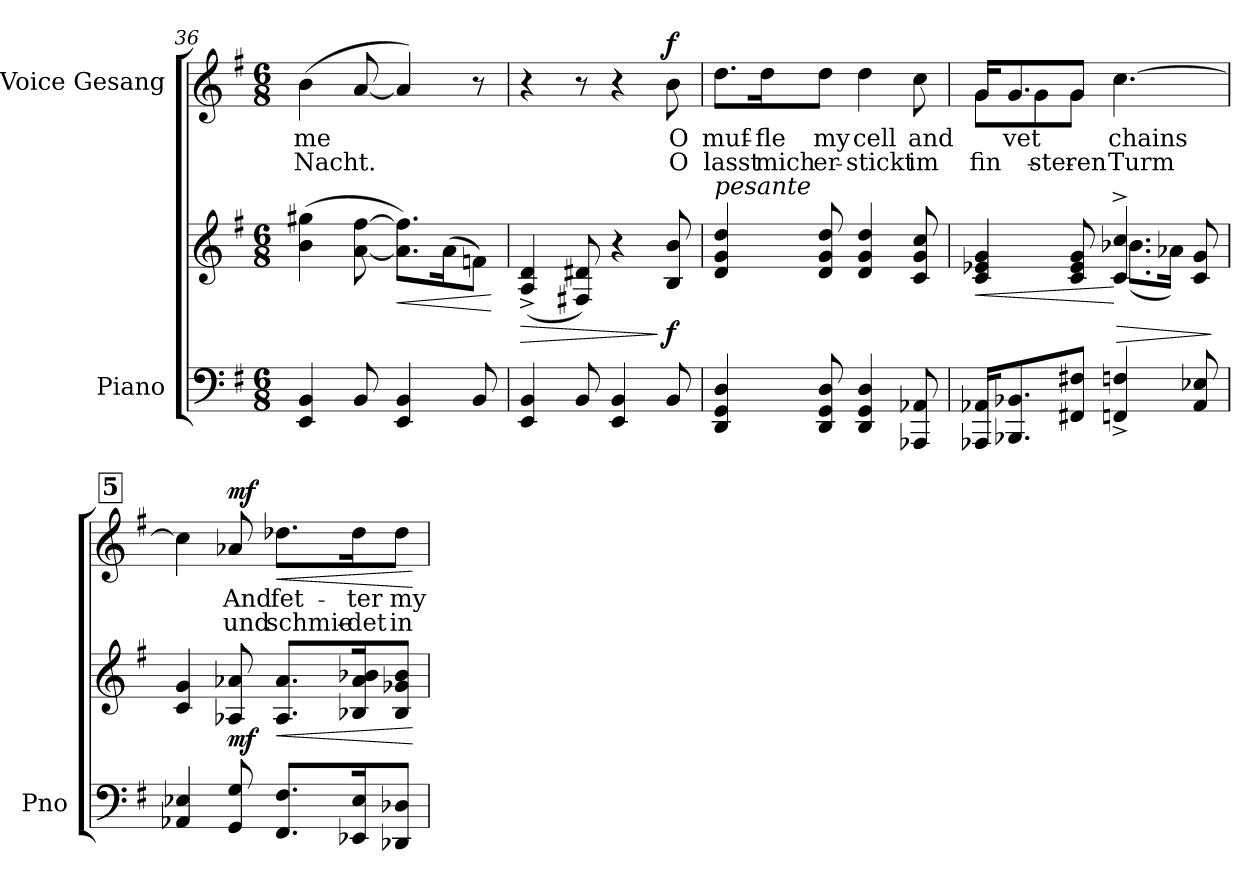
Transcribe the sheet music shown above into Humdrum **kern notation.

**kern	**kern	**dynam	**kern	**text	**text	**dynam
*part2	*part2	*part2	*part1	*part1	*part1	*part1
*staff3	*staff2	*staff2/3	*staff1	*staff1	*staff1	*staff1
*I"Piano	*	*	*I"Voice Gesang	*	*	*
*I'Pno	*	*	*	*	*	*
*clefF4	*clefG2	*	*clefG2	*	*	*
*k[f#]	*k[f#]	*	*k[f#]	*	*	*
*M6/8	*M6/8	*	*M6/8	*	*	*
=36	=36	=36	=36	=36	=36	=36
4EE/ 4BB/	(4b\ 4gg#X\	.	(4b\	me	Nacht.	.
8BB/	[8a\ [8ff#\	.	[8a/	.	.	.
!	!	!LO:HP:b	!	!	!	!
4EE/ 4BB/	8.a\] 8.ff#\]L)	<	4a/])	.	.	.
.	(16a\K	.	.	.	.	.
8BB/	8fn\J)	.	8r	.	.	.
.	.	[	.	.	.	.
=37	=37	=37	=37	=37	=37	=37
!	!	!LO:HP:b	!	!	!	!
4EE/ 4BB/	(>4A/^> 4d/^>	>	4r	.	.	.
8BB/	8F#X/ 8d#X/)	.	8r	.	.	.
4EE/ 4BB/	4r	.	4r	.	.	.
!	!	!LO:DY:n=1:b	!	!	!	!LO:DY:a
8BB/	8B/ 8b/	] f	8b\	O	O	f
=38	=38	=38	=38	=38	=38	=38
!	!LO:TX:i:t=pesante	!	!	!	!	!
4DD/ 4GG/ 4D/	4d/ 4g/ 4dd/	.	8.dd\L	muf-	lasst	.
.	.	.	16dd\K	-fle	mich	.
8DD/ 8GG/ 8D/	8d/ 8g/ 8dd/	.	8dd\J	my	er-	.
4DD/ 4GG/ 4D/	4d/ 4g/ 4dd/	.	4dd\	cell	-stickt	.
8AAA-X/ 8AA-X/	8c/ 8g/ 8cc/	.	8cc\	and	im	.
=39	=39	=39	=39	=39	=39	=39
!	!	!LO:HP:b	!	!	!	!
*	*^	*	*^	*	*	*
16AAA-X/ 16AA-X/KL	4c/ 4e-X/ 4g/	4.ryy	<	16g/KL	8g!\L	.	fin-	.
8.BBB-X/ 8.BB-X/	.	.	.	8.g/	.	-vet	.	.
.	.	.	.	.	8g!\	.	-ste-	.
8FF#X/ 8F#X/J	8c/ 8e-/ 8g/	.	.	8g/J	8gJ	.	-ren	.
!	!	!	!LO:HP:n=1:b	!	!	!	!	!
4FFn/^ 4Fn/^	4.c/^ 4.cc/^	(>8.b-X\L	[ >	[4.cc\	4.ryy	chains	Turm	.
.	.	16a-X\Jk)	.	.	.	.	.	.
8AA-/ 8E-X/	.	8c/ 8g/	.	.	.	.	.	.
*	*v	*v	*	*	*	*	*	*
*	*	*	*v	*v	*	*	*
.	.	]	.	.	.	.
!!LO:REH:place=s1:a:B:fs=14:t=5
=40	=40	=40	=40	=40	=40	=40
4AA-X/ 4E-X/	4c/ 4g/	.	4cc\]	.	.	.
!	!	!LO:DY:b	!	!	!	!LO:DY:a
8GG/ 8G/	8A-X/ 8a-X/	mf	8a-X/	And	und	mf
!	!	!LO:HP:b	!	!	!	!LO:HP:b
8.FF#/ 8.F#/L	8.A-/ 8.a-/L	<	8.dd-X\L	fet-	schmie-	<
16EE-X/ 16E-/K	16B-X/ 16a-/ 16b-X/K	.	16dd-\K	-ter	-det	.
8DD-X/ 8D-X/J	8B-/ 8g-X/ 8b-/J	.	8dd-\J	my	in	.
.	.	[	.	.	.	[
=	=	=	=	=	=	=
*-	*-	*-	*-	*-	*-	*-
